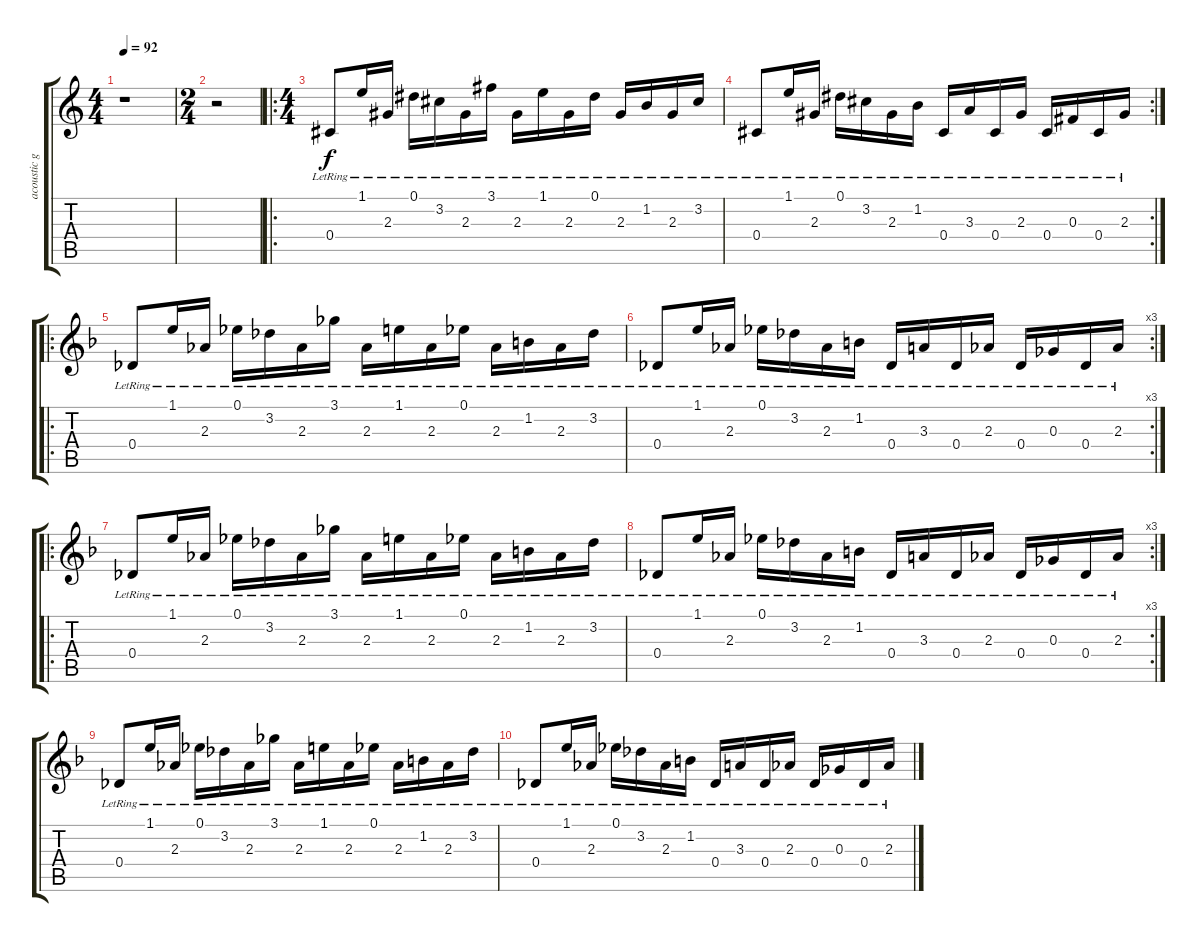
\track ("acoustic gtr 2" "acoustic g") {instrument acousticguitarsteel}
\staff {score tabs}
\tuning (Eb4 Bb3 Gb3 Db3 Ab2 Eb2) {hide}
\ts (4 4)
\tempo 92
\clef g2
\ks c
r.1{dy f} |
\ts (2 4)
r.2 |
\ro
\ts (4 4)
0.4{lr}.8 1.1{lr}.16 2.3{lr}.16 0.1{lr}.16 3.2{lr}.16 2.3{lr}.16 3.1{lr}.16 2.3{lr}.16 1.1{lr}.16 2.3{lr}.16 0.1{lr}.16 2.3{lr}.16 1.2{lr}.16 2.3{lr}.16 3.2{lr}.16 |
\rc 2
0.4{lr}.8 1.1{lr}.16 2.3{lr}.16 0.1{lr}.16 3.2{lr}.16 2.3{lr}.16 1.2{lr}.16 0.4{lr}.16 3.3{lr}.16 0.4{lr}.16 2.3{lr}.16 0.4{lr}.16 0.3{lr}.16 0.4{lr}.16 2.3{lr}.16 |
\ro
\ks f
0.4{lr}.8 1.1{lr}.16 2.3{lr}.16 0.1{lr}.16 3.2{lr}.16 2.3{lr}.16 3.1{lr}.16 2.3{lr}.16 1.1{lr}.16 2.3{lr}.16 0.1{lr}.16 2.3{lr}.16 1.2{lr}.16 2.3{lr}.16 3.2{lr}.16 |
\rc 3
0.4{lr}.8 1.1{lr}.16 2.3{lr}.16 0.1{lr}.16 3.2{lr}.16 2.3{lr}.16 1.2{lr}.16 0.4{lr}.16 3.3{lr}.16 0.4{lr}.16 2.3{lr}.16 0.4{lr}.16 0.3{lr}.16 0.4{lr}.16 2.3{lr}.16 |
\ro
0.4{lr}.8 1.1{lr}.16 2.3{lr}.16 0.1{lr}.16 3.2{lr}.16 2.3{lr}.16 3.1{lr}.16 2.3{lr}.16 1.1{lr}.16 2.3{lr}.16 0.1{lr}.16 2.3{lr}.16 1.2{lr}.16 2.3{lr}.16 3.2{lr}.16 |
\rc 3
0.4{lr}.8 1.1{lr}.16 2.3{lr}.16 0.1{lr}.16 3.2{lr}.16 2.3{lr}.16 1.2{lr}.16 0.4{lr}.16 3.3{lr}.16 0.4{lr}.16 2.3{lr}.16 0.4{lr}.16 0.3{lr}.16 0.4{lr}.16 2.3{lr}.16 |
0.4{lr}.8{volume 11} 1.1{lr}.16 2.3{lr}.16 0.1{lr}.16 3.2{lr}.16{volume 9} 2.3{lr}.16 3.1{lr}.16 2.3{lr}.16 1.1{lr}.16 2.3{lr}.16{volume 7} 0.1{lr}.16 2.3{lr}.16 1.2{lr}.16 2.3{lr}.16 3.2{lr}.16{volume 5} |
0.4{lr}.8 1.1{lr}.16 2.3{lr}.16{volume 3} 0.1{lr}.16 3.2{lr}.16 2.3{lr}.16 1.2{lr}.16 0.4{lr}.16{volume 1} 3.3{lr}.16 0.4{lr}.16 2.3{lr}.16 0.4{lr}.16 0.3{lr}.16 0.4{lr}.16 2.3{lr}.16
